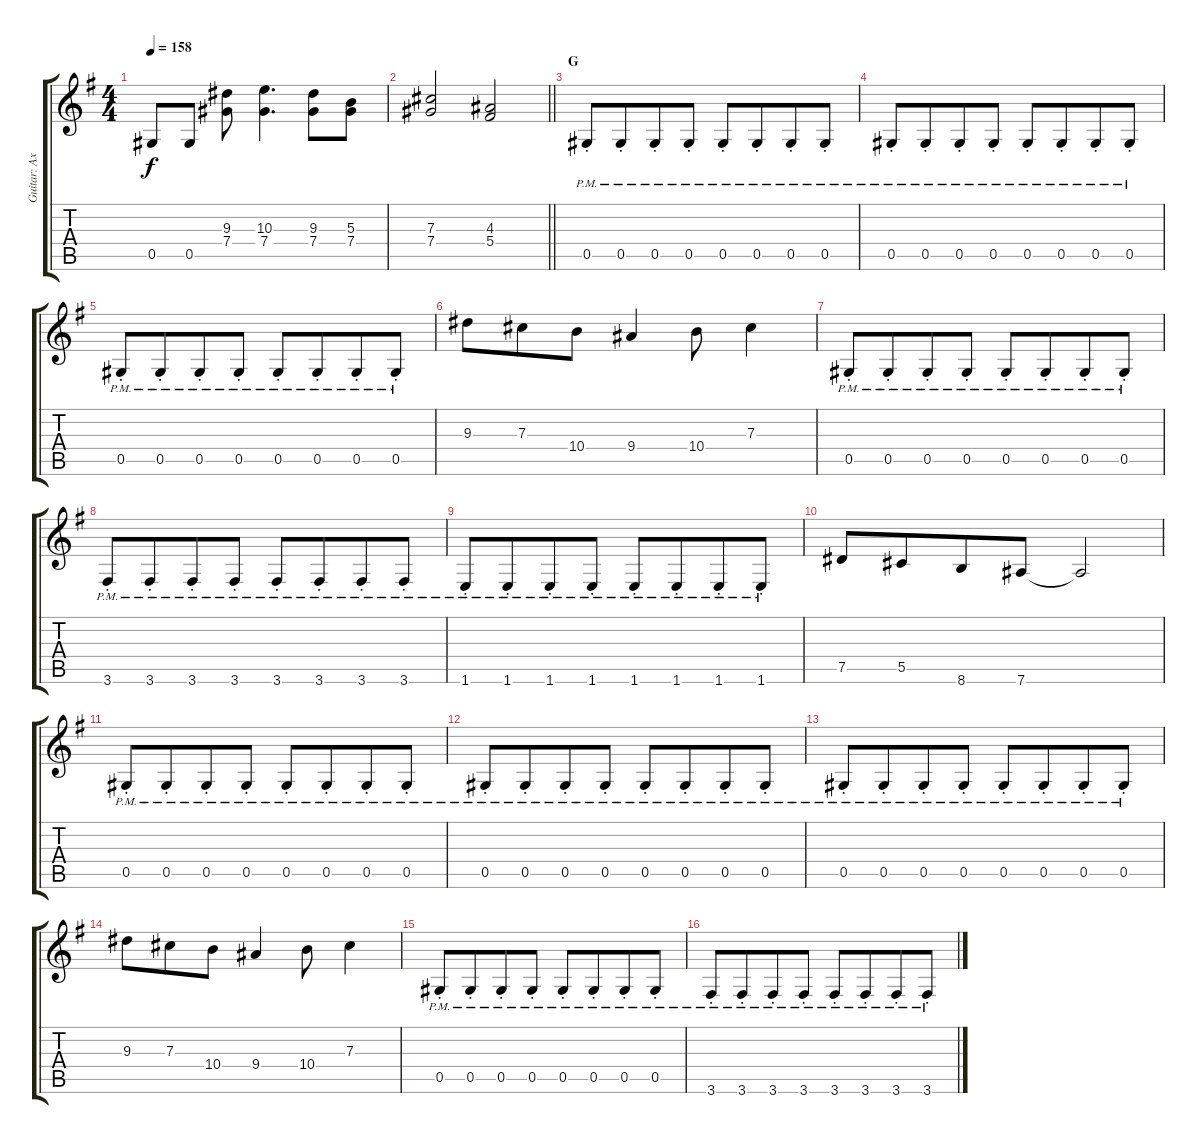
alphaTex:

\track ("Guitar: Axel" "Guitar: Ax") {instrument distortionguitar}
\staff {score tabs}
\tuning (Eb4 Bb3 Gb3 Db3 Ab2 Eb2) {hide}
\ts (4 4)
\tempo 158
\clef g2
\ks g
0.5.8{dy f} 0.5.8 (9.3 7.4).8 (10.3 7.4).4{d} (9.3 7.4).8 (5.3 7.4).8 |
\barLineRight lightlight
(7.3 7.4).2 (4.3 5.4).2 |
\section ("" "G")
0.5{pm st}.8 0.5{pm st}.8{beam merge} 0.5{pm st}.8 0.5{pm st}.8{beam split} 0.5{pm st}.8 0.5{pm st}.8{beam merge} 0.5{pm st}.8 0.5{pm st}.8 |
0.5{pm st}.8 0.5{pm st}.8{beam merge} 0.5{pm st}.8 0.5{pm st}.8{beam split} 0.5{pm st}.8 0.5{pm st}.8{beam merge} 0.5{pm st}.8 0.5{pm st}.8 |
0.5{pm st}.8 0.5{pm st}.8{beam merge} 0.5{pm st}.8 0.5{pm st}.8{beam split} 0.5{pm st}.8 0.5{pm st}.8{beam merge} 0.5{pm st}.8 0.5{pm st}.8 |
9.3.8 7.3.8{beam merge} 10.4.8 9.4.4 10.4.8 7.3.4 |
0.5{pm st}.8 0.5{pm st}.8{beam merge} 0.5{pm st}.8 0.5{pm st}.8 0.5{pm st}.8 0.5{pm st}.8{beam merge} 0.5{pm st}.8 0.5{pm st}.8 |
3.6{pm st}.8 3.6{pm st}.8{beam merge} 3.6{pm st}.8 3.6{pm st}.8 3.6{pm st}.8 3.6{pm st}.8{beam merge} 3.6{pm st}.8 3.6{pm st}.8 |
1.6{pm st}.8 1.6{pm st}.8{beam merge} 1.6{pm st}.8 1.6{pm st}.8 1.6{pm st}.8 1.6{pm st}.8{beam merge} 1.6{pm st}.8 1.6{pm st}.8 |
7.5.8 5.5.8{beam merge} 8.6.8 7.6.8 7.6{t}.2 |
0.5{pm st}.8 0.5{pm st}.8{beam merge} 0.5{pm st}.8 0.5{pm st}.8{beam split} 0.5{pm st}.8 0.5{pm st}.8{beam merge} 0.5{pm st}.8 0.5{pm st}.8 |
0.5{pm st}.8 0.5{pm st}.8{beam merge} 0.5{pm st}.8 0.5{pm st}.8{beam split} 0.5{pm st}.8 0.5{pm st}.8{beam merge} 0.5{pm st}.8 0.5{pm st}.8 |
0.5{pm st}.8 0.5{pm st}.8{beam merge} 0.5{pm st}.8 0.5{pm st}.8{beam split} 0.5{pm st}.8 0.5{pm st}.8{beam merge} 0.5{pm st}.8 0.5{pm st}.8 |
9.3.8 7.3.8{beam merge} 10.4.8 9.4.4 10.4.8 7.3.4 |
0.5{pm st}.8 0.5{pm st}.8{beam merge} 0.5{pm st}.8 0.5{pm st}.8 0.5{pm st}.8 0.5{pm st}.8{beam merge} 0.5{pm st}.8 0.5{pm st}.8 |
3.6{pm st}.8 3.6{pm st}.8{beam merge} 3.6{pm st}.8 3.6{pm st}.8 3.6{pm st}.8 3.6{pm st}.8{beam merge} 3.6{pm st}.8 3.6{pm st}.8
